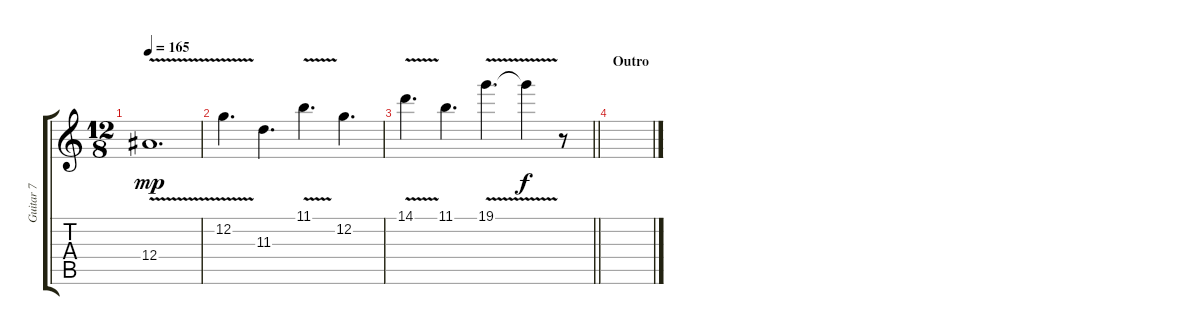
\track ("Guitar 7" "Guitar 7") {instrument distortionguitar}
\staff {score tabs}
\tuning (C4 G3 Eb3 Bb2 F2 C2) {hide}
\ts (12 8)
\tempo 165
\clef g2
\ks c
12.4{v}.1{d dy mp} |
12.2{v}.4{d} 11.3.4{d} 11.1{v}.4{d} 12.2.4{d} |
\barLineRight lightlight
14.1{v}.4{d} 11.1.4{d} 19.1{v}.4{d} 19.1{t}.4{dy f} r.8 |
\section ("" "Outro")
